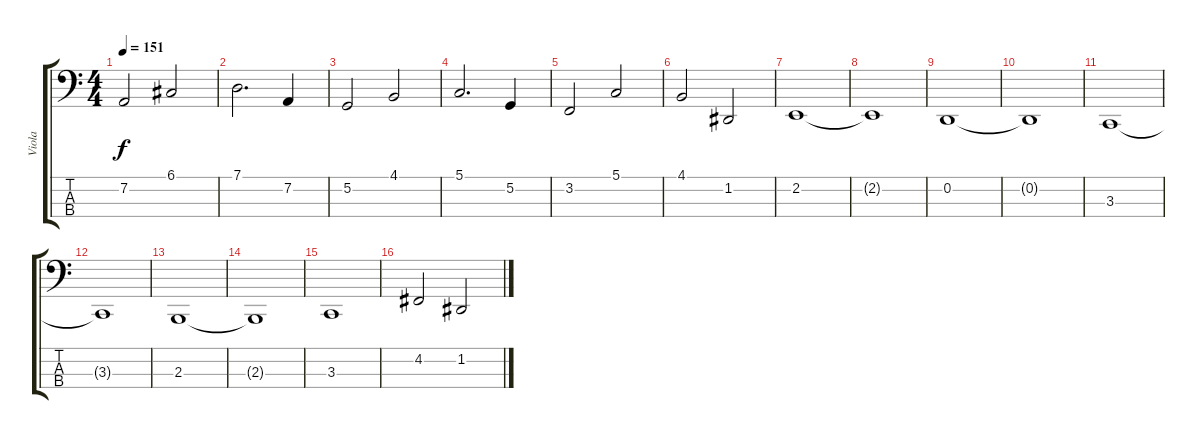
\track ("Viola" "Viola") {instrument viola}
\staff {score tabs}
\tuning (G2 D2 A1 E1) {hide}
\ts (4 4)
\tempo 151
\clef f4
\ks c
7.2.2{dy f} 6.1.2 |
7.1.2{d} 7.2.4 |
5.2.2 4.1.2 |
5.1.2{d} 5.2.4 |
3.2.2 5.1.2 |
4.1.2 1.2.2 |
2.2.1 |
2.2{t}.1 |
0.2.1 |
0.2{t}.1 |
3.3.1 |
3.3{t}.1 |
2.3.1 |
2.3{t}.1 |
3.3.1 |
4.2.2 1.2.2
